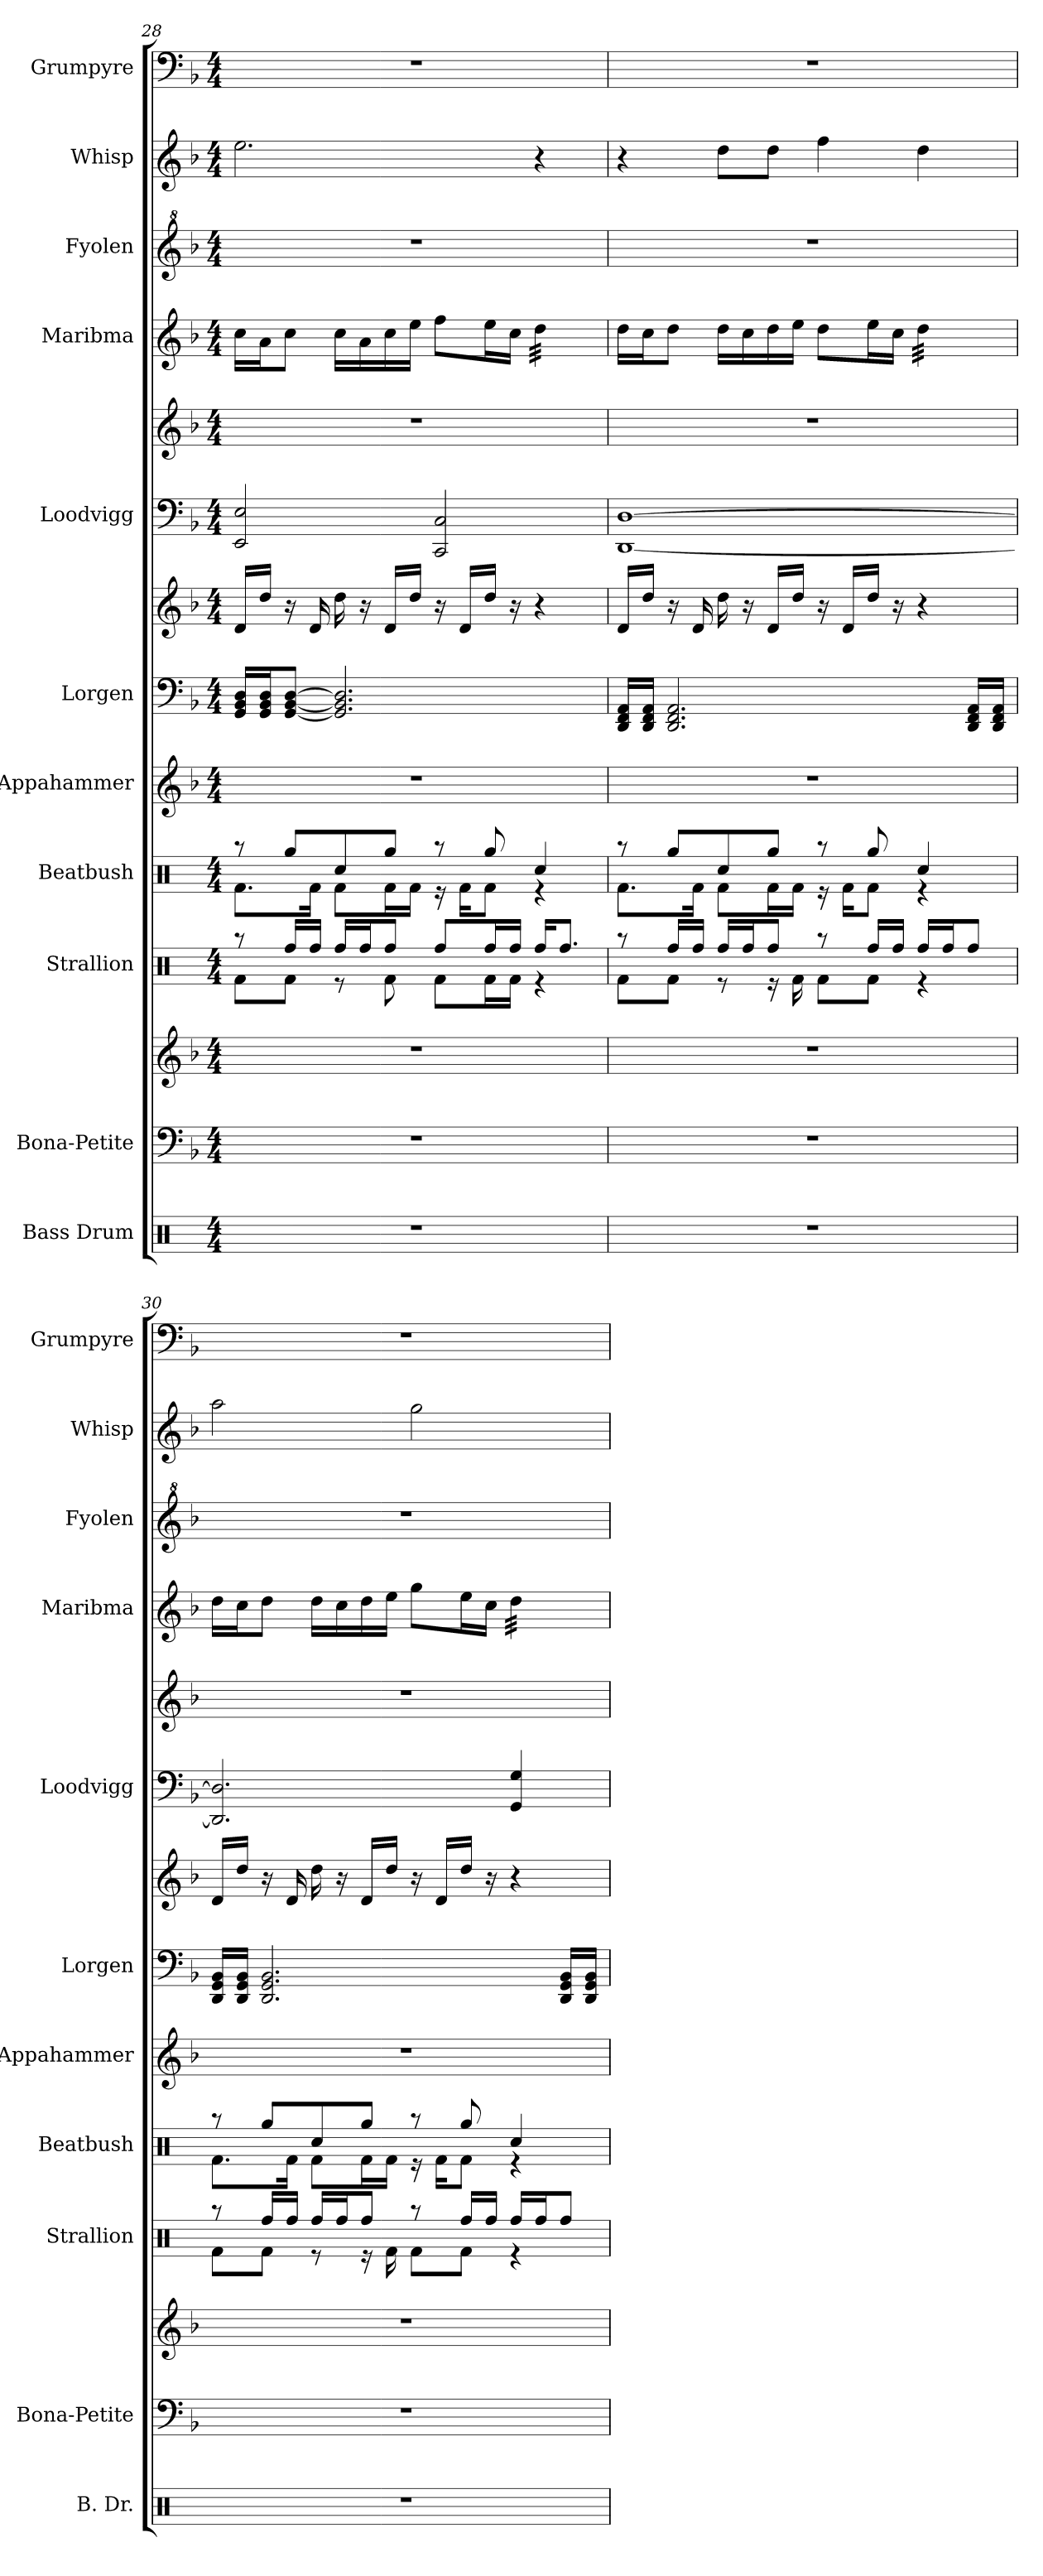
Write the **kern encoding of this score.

**kern	**kern	**kern	**kern	**kern	**kern	**kern	**kern	**kern	**kern	**kern	**kern	**kern	**kern
*part11	*part10	*part10	*part9	*part8	*part7	*part6	*part6	*part5	*part5	*part4	*part3	*part2	*part1
*staff14	*staff13	*staff12	*staff11	*staff10	*staff9	*staff8	*staff7	*staff6	*staff5	*staff4	*staff3	*staff2	*staff1
*I"Bass Drum	*I"Bona-Petite	*	*I"Strallion	*I"Beatbush	*I"Appahammer	*I"Lorgen	*	*I"Loodvigg	*	*I"Maribma	*I"Fyolen	*I"Whisp	*I"Grumpyre
*I'B. Dr.	*I'Bona-Petite	*	*I'Strallion	*I'Beatbush	*I'Appahammer	*I'Lorgen	*	*I'Loodvigg	*	*I'Maribma	*I'Fyolen	*I'Whisp	*I'Grumpyre
*clefX	*clefF4	*clefG2	*clefX	*clefX	*clefG2	*clefF4	*clefG2	*clefF4	*clefG2	*clefG2	*clefG^2	*clefG2	*clefF4
*k[]	*k[b-]	*k[b-]	*k[]	*k[]	*k[b-]	*k[b-]	*k[b-]	*k[b-]	*k[b-]	*k[b-]	*k[b-]	*k[b-]	*k[b-]
*M4/4	*M4/4	*M4/4	*M4/4	*M4/4	*M4/4	*M4/4	*M4/4	*M4/4	*M4/4	*M4/4	*M4/4	*M4/4	*M4/4
=28	=28	=28	=28	=28	=28	=28	=28	=28	=28	=28	=28	=28	=28
*	*	*	*^	*^	*	*	*	*	*	*	*	*	*
1r	1r	1r	8r	8Rf\L	8r	8.Rf\L	1r	16GG/ 16BB-/ 16D/LL	16d/LL	2EE/ 2E/	1r	16cc\LL	1r	2.ee\	1r
.	.	.	.	.	.	.	.	16GG/ 16BB-/ 16D/J	16dd/JJ	.	.	16a\J	.	.	.
.	.	.	16Rff/LL	8Rf\J	8Rgg/L	.	.	[8GG/ [8BB-/ [8D/J	16r	.	.	8cc\J	.	.	.
.	.	.	16Rff/JJ	.	.	16Rf\Jk	.	.	16d/	.	.	.	.	.	.
.	.	.	16Rff/LL	8r	8Rcc/	8Rf\L	.	2.GG/] 2.BB-/] 2.D/]	16dd\	.	.	16cc\LL	.	.	.
.	.	.	16Rff/J	.	.	.	.	.	16r	.	.	16a\	.	.	.
.	.	.	8Rff/J	8Rf\	8Rgg/J	16Rf\L	.	.	16d/LL	.	.	16cc\	.	.	.
.	.	.	.	.	.	16Rf\JJ	.	.	16dd/JJ	.	.	16ee\JJ	.	.	.
.	.	.	8Rff/L	8Rf\L	8r	16r	.	.	16r	2CC/ 2C/	.	8ff\L	.	.	.
.	.	.	.	.	.	16Rf\KL	.	.	16d/LL	.	.	.	.	.	.
.	.	.	16Rff/L	16Rf\L	8Rgg/	8Rf\J	.	.	16dd/JJ	.	.	16ee\L	.	.	.
.	.	.	16Rff/JJ	16Rf\JJ	.	.	.	.	16r	.	.	16cc\JJ	.	.	.
*	*	*	*	*	*	*	*	*	*	*	*	*tremolo	*	*	*
.	.	.	16Rff/KL	4r	4Rcc/	4r	.	.	4r	.	.	32dd\LLL	.	4r	.
.	.	.	.	.	.	.	.	.	.	.	.	32dd\	.	.	.
.	.	.	8.Rff/J	.	.	.	.	.	.	.	.	32dd\	.	.	.
.	.	.	.	.	.	.	.	.	.	.	.	32dd\	.	.	.
.	.	.	.	.	.	.	.	.	.	.	.	32dd\	.	.	.
.	.	.	.	.	.	.	.	.	.	.	.	32dd\	.	.	.
.	.	.	.	.	.	.	.	.	.	.	.	32dd\	.	.	.
.	.	.	.	.	.	.	.	.	.	.	.	32dd\JJJ	.	.	.
*	*	*	*	*	*	*	*	*	*	*	*	*Xtremolo	*	*	*
!!LO:PB:g=z
=29	=29	=29	=29	=29	=29	=29	=29	=29	=29	=29	=29	=29	=29	=29	=29
1r	1r	1r	8r	8Rf\L	8r	8.Rf\L	1r	16DD/ 16FF/ 16AA/LL	16d/LL	[1DD [1D	1r	16dd\LL	1r	4r	1r
.	.	.	.	.	.	.	.	16DD/ 16FF/ 16AA/JJ	16dd/JJ	.	.	16cc\J	.	.	.
.	.	.	16Rff/LL	8Rf\J	8Rgg/L	.	.	2.DD/ 2.FF/ 2.AA/	16r	.	.	8dd\J	.	.	.
.	.	.	16Rff/JJ	.	.	16Rf\Jk	.	.	16d/	.	.	.	.	.	.
.	.	.	16Rff/LL	8r	8Rcc/	8Rf\L	.	.	16dd\	.	.	16dd\LL	.	8dd\L	.
.	.	.	16Rff/J	.	.	.	.	.	16r	.	.	16cc\	.	.	.
.	.	.	8Rff/J	16r	8Rgg/J	16Rf\L	.	.	16d/LL	.	.	16dd\	.	8dd\J	.
.	.	.	.	16Rf\	.	16Rf\JJ	.	.	16dd/JJ	.	.	16ee\JJ	.	.	.
.	.	.	8r	8Rf\L	8r	16r	.	.	16r	.	.	8dd\L	.	4ff\	.
.	.	.	.	.	.	16Rf\KL	.	.	16d/LL	.	.	.	.	.	.
.	.	.	16Rff/LL	8Rf\J	8Rgg/	8Rf\J	.	.	16dd/JJ	.	.	16ee\L	.	.	.
.	.	.	16Rff/JJ	.	.	.	.	.	16r	.	.	16cc\JJ	.	.	.
*	*	*	*	*	*	*	*	*	*	*	*	*tremolo	*	*	*
.	.	.	16Rff/LL	4r	4Rcc/	4r	.	.	4r	.	.	32dd\LLL	.	4dd\	.
.	.	.	.	.	.	.	.	.	.	.	.	32dd\	.	.	.
.	.	.	16Rff/J	.	.	.	.	.	.	.	.	32dd\	.	.	.
.	.	.	.	.	.	.	.	.	.	.	.	32dd\	.	.	.
.	.	.	8Rff/J	.	.	.	.	16DD/ 16FF/ 16AA/LL	.	.	.	32dd\	.	.	.
.	.	.	.	.	.	.	.	.	.	.	.	32dd\	.	.	.
.	.	.	.	.	.	.	.	16DD/ 16FF/ 16AA/JJ	.	.	.	32dd\	.	.	.
.	.	.	.	.	.	.	.	.	.	.	.	32dd\JJJ	.	.	.
*	*	*	*	*	*	*	*	*	*	*	*	*Xtremolo	*	*	*
=30	=30	=30	=30	=30	=30	=30	=30	=30	=30	=30	=30	=30	=30	=30	=30
1r	1r	1r	8r	8Rf\L	8r	8.Rf\L	1r	16DD/ 16GG/ 16BB-/LL	16d/LL	2.DD/] 2.D/]	1r	16dd\LL	1r	2aa\	1r
.	.	.	.	.	.	.	.	16DD/ 16GG/ 16BB-/JJ	16dd/JJ	.	.	16cc\J	.	.	.
.	.	.	16Rff/LL	8Rf\J	8Rgg/L	.	.	2.DD/ 2.GG/ 2.BB-/	16r	.	.	8dd\J	.	.	.
.	.	.	16Rff/JJ	.	.	16Rf\Jk	.	.	16d/	.	.	.	.	.	.
.	.	.	16Rff/LL	8r	8Rcc/	8Rf\L	.	.	16dd\	.	.	16dd\LL	.	.	.
.	.	.	16Rff/J	.	.	.	.	.	16r	.	.	16cc\	.	.	.
.	.	.	8Rff/J	16r	8Rgg/J	16Rf\L	.	.	16d/LL	.	.	16dd\	.	.	.
.	.	.	.	16Rf\	.	16Rf\JJ	.	.	16dd/JJ	.	.	16ee\JJ	.	.	.
.	.	.	8r	8Rf\L	8r	16r	.	.	16r	.	.	8gg\L	.	2gg\	.
.	.	.	.	.	.	16Rf\KL	.	.	16d/LL	.	.	.	.	.	.
.	.	.	16Rff/LL	8Rf\J	8Rgg/	8Rf\J	.	.	16dd/JJ	.	.	16ee\L	.	.	.
.	.	.	16Rff/JJ	.	.	.	.	.	16r	.	.	16cc\JJ	.	.	.
*	*	*	*	*	*	*	*	*	*	*	*	*tremolo	*	*	*
.	.	.	16Rff/LL	4r	4Rcc/	4r	.	.	4r	4GG/ 4G/	.	32dd\LLL	.	.	.
.	.	.	.	.	.	.	.	.	.	.	.	32dd\	.	.	.
.	.	.	16Rff/J	.	.	.	.	.	.	.	.	32dd\	.	.	.
.	.	.	.	.	.	.	.	.	.	.	.	32dd\	.	.	.
.	.	.	8Rff/J	.	.	.	.	16DD/ 16GG/ 16BB-/LL	.	.	.	32dd\	.	.	.
.	.	.	.	.	.	.	.	.	.	.	.	32dd\	.	.	.
.	.	.	.	.	.	.	.	16DD/ 16GG/ 16BB-/JJ	.	.	.	32dd\	.	.	.
.	.	.	.	.	.	.	.	.	.	.	.	32dd\JJJ	.	.	.
*	*	*	*	*	*	*	*	*	*	*	*	*Xtremolo	*	*	*
*	*	*	*v	*v	*	*	*	*	*	*	*	*	*	*	*
*	*	*	*	*v	*v	*	*	*	*	*	*	*	*	*
=	=	=	=	=	=	=	=	=	=	=	=	=	=
*-	*-	*-	*-	*-	*-	*-	*-	*-	*-	*-	*-	*-	*-
